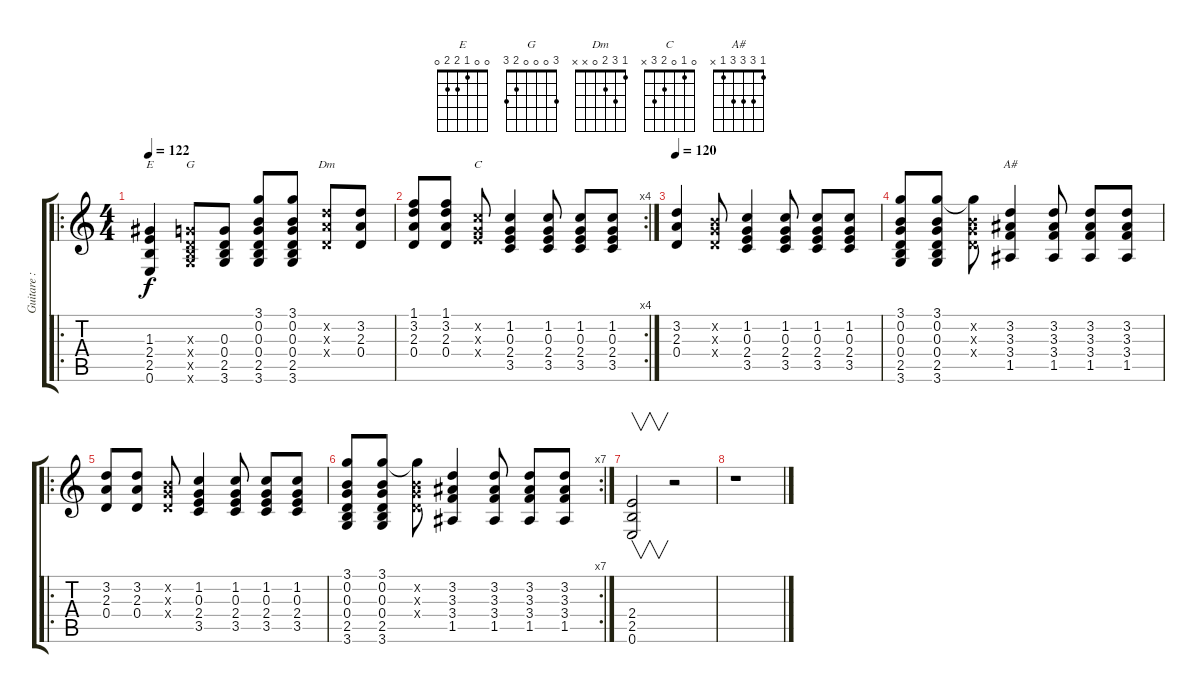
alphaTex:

\track ("Guitare : Kurt Cobain" "Guitare : ") {instrument acousticguitarsteel}
\staff {score tabs}
\tuning (E4 B3 G3 D3 A2 E2) {hide}
\chord ("E" 0 0 1 2 2 0)
\chord ("G" 3 0 0 0 2 3)
\chord ("Dm" 1 3 2 0 x x)
\chord ("C" 0 1 0 2 3 x)
\chord ("A#" 1 3 3 3 1 x)
\ro
\ts (4 4)
\tempo 122
\clef g2
\ks c
(1.3 2.4 2.5 0.6).4{ch "E" dy f} (0.3{x} 0.4{x} 2.5{x} 3.6{x}).8{ch "G"} (0.3 0.4 2.5 3.6).8 (3.1 0.2 0.3 0.4 2.5 3.6).8 (3.1 0.2 0.3 0.4 2.5 3.6).8 (3.2{x} 2.3{x} 0.4{x}).8{ch "Dm"} (3.2 2.3 0.4).8 |
\rc 4
(1.1 3.2 2.3 0.4).8 (1.1 3.2 2.3 0.4).8 (1.2{x} 0.3{x} 2.4{x}).8{ch "C"} (1.2 0.3 2.4 3.5).4 (1.2 0.3 2.4 3.5).8 (1.2 0.3 2.4 3.5).8 (1.2 0.3 2.4 3.5).8 |
\tempo 120
(3.2 2.3 0.4).4 (0.2{x} 0.3{x} 0.4{x}).8 (1.2 0.3 2.4 3.5).4 (1.2 0.3 2.4 3.5).8 (1.2 0.3 2.4 3.5).8 (1.2 0.3 2.4 3.5).8 |
(3.1 0.2 0.3 0.4 2.5 3.6).8 (3.1 0.2 0.3 0.4 2.5 3.6).8 (3.1{t} 0.2{x} 0.3{x} 0.4{x}).8 (3.2 3.3 3.4 1.5).4{ch "A#"} (3.2 3.3 3.4 1.5).8 (3.2 3.3 3.4 1.5).8 (3.2 3.3 3.4 1.5).8 |
\ro
(3.2 2.3 0.4).8 (3.2 2.3 0.4).8 (0.2{x} 0.3{x} 0.4{x}).8 (1.2 0.3 2.4 3.5).4 (1.2 0.3 2.4 3.5).8 (1.2 0.3 2.4 3.5).8 (1.2 0.3 2.4 3.5).8 |
\rc 7
(3.1 0.2 0.3 0.4 2.5 3.6).8 (3.1 0.2 0.3 0.4 2.5 3.6).8 (3.1{t} 0.2{x} 0.3{x} 0.4{x}).8 (3.2 3.3 3.4 1.5).4 (3.2 3.3 3.4 1.5).8 (3.2 3.3 3.4 1.5).8 (3.2 3.3 3.4 1.5).8 |
(2.4 2.5 0.6).2{v} r.2 |
r.1
